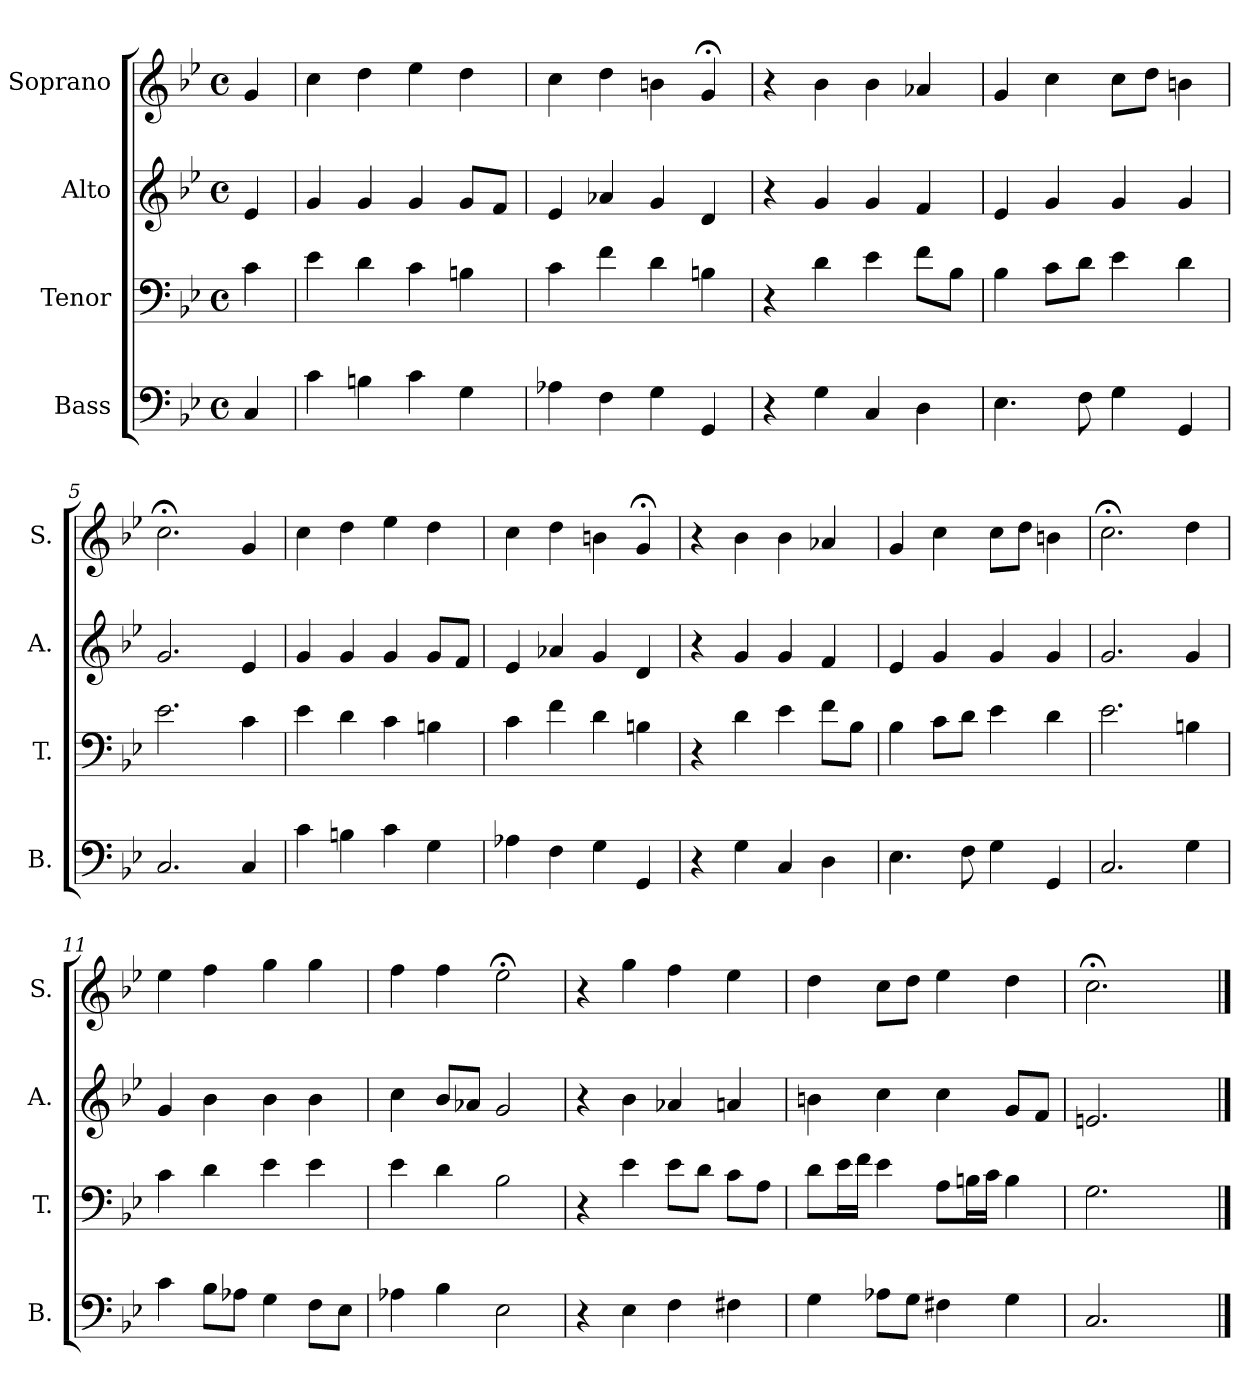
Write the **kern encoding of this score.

**kern	**kern	**kern	**kern
*part4	*part3	*part2	*part1
*staff4	*staff3	*staff2	*staff1
*I"Bass	*I"Tenor	*I"Alto	*I"Soprano
*I'B.	*I'T.	*I'A.	*I'S.
*clefF4	*clefF4	*clefG2	*clefG2
*k[b-e-]	*k[b-e-]	*k[b-e-]	*k[b-e-]
*g:	*g:	*g:	*g:
*M4/4	*M4/4	*M4/4	*M4/4
*met(c)	*met(c)	*met(c)	*met(c)
*MM96	*MM96	*MM96	*MM96
=	=	=	=
4C/	4c\	4e-/	4g/
=1	=1	=1	=1
4c\	4e-\	4g/	4cc\
4Bn\	4d\	4g/	4dd\
4c\	4c\	4g/	4ee-\
4G\	4Bn\	8g/L	4dd\
.	.	8f/J	.
=2	=2	=2	=2
4A-X\	4c\	4e-/	4cc\
4F\	4f\	4a-X/	4dd\
4G\	4d\	4g/	4bn\
4GG/	4Bn\	4d/	4g;</
=3	=3	=3	=3
4r	4r	4r	4r
4G\	4d\	4g/	4b-\
4C/	4e-\	4g/	4b-\
4D\	8f\L	4f/	4a-X/
.	8B-\J	.	.
=4	=4	=4	=4
4.E-\	4B-\	4e-/	4g/
.	8c\L	4g/	4cc\
8F\	8d\J	.	.
4G\	4e-\	4g/	8cc\L
.	.	.	8dd\J
4GG/	4d\	4g/	4bn\
=5	=5	=5	=5
2.C/	2.e-\	2.g/	2.cc;<\
4C/	4c\	4e-/	4g/
!!LO:LB:g=z
=6	=6	=6	=6
4c\	4e-\	4g/	4cc\
4Bn\	4d\	4g/	4dd\
4c\	4c\	4g/	4ee-\
4G\	4Bn\	8g/L	4dd\
.	.	8f/J	.
=7	=7	=7	=7
4A-X\	4c\	4e-/	4cc\
4F\	4f\	4a-X/	4dd\
4G\	4d\	4g/	4bn\
4GG/	4Bn\	4d/	4g;</
=8	=8	=8	=8
4r	4r	4r	4r
4G\	4d\	4g/	4b-\
4C/	4e-\	4g/	4b-\
4D\	8f\L	4f/	4a-X/
.	8B-\J	.	.
=9	=9	=9	=9
4.E-\	4B-\	4e-/	4g/
.	8c\L	4g/	4cc\
8F\	8d\J	.	.
4G\	4e-\	4g/	8cc\L
.	.	.	8dd\J
4GG/	4d\	4g/	4bn\
=10	=10	=10	=10
2.C/	2.e-\	2.g/	2.cc;<\
4G\	4Bn\	4g/	4dd\
!!LO:LB:g=z
=11	=11	=11	=11
4c\	4c\	4g/	4ee-\
8B-\L	4d\	4b-\	4ff\
8A-X\J	.	.	.
4G\	4e-\	4b-\	4gg\
8F\L	4e-\	4b-\	4gg\
8E-\J	.	.	.
=12	=12	=12	=12
4A-X\	4e-\	4cc\	4ff\
4B-\	4d\	8b-/L	4ff\
.	.	8a-X/J	.
2E-\	2B-\	2g/	2ee-;<\
=13	=13	=13	=13
4r	4r	4r	4r
4E-\	4e-\	4b-\	4gg\
4F\	8e-\L	4a-X/	4ff\
.	8d\J	.	.
4F#X\	8c\L	4an/	4ee-\
.	8A\J	.	.
=14	=14	=14	=14
4G\	8d\L	4bn\	4dd\
.	16e-\L	.	.
.	16f\JJ	.	.
8A-X\L	4e-\	4cc\	8cc\L
8G\J	.	.	8dd\J
4F#X\	8A\L	4cc\	4ee-\
.	16Bn\L	.	.
.	16c\JJ	.	.
4G\	4B\	8g/L	4dd\
.	.	8f/J	.
=15	=15	=15	=15
2.C/	2.G\	2.en/	2.cc;<\
4ryy	4ryy	4ryy	4ryy
==	==	==	==
*-	*-	*-	*-
